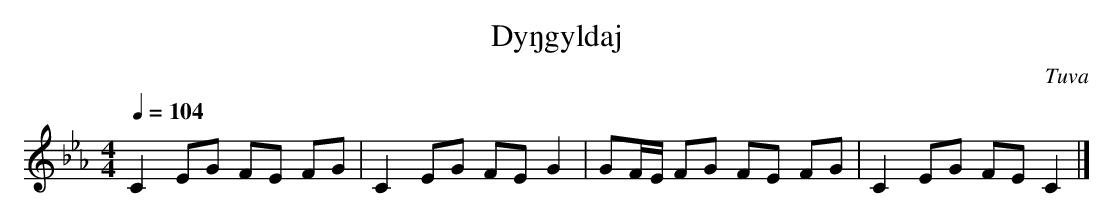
X:1
T:Dy\nggyldaj
O:Tuva
Q:1/4=104
M:4/4
L:1/8
K:Cm
C2 EG FE FG | C2 EG FE G2 | GF/E/ FG FE FG | C2 EG FE C2 |]
